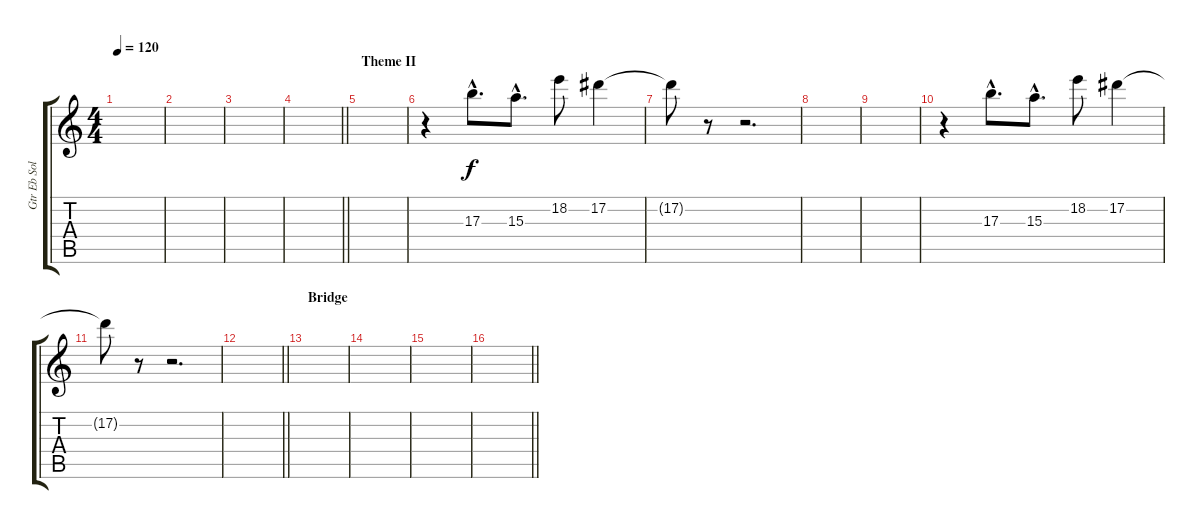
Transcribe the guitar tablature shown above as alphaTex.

\track ("Gtr Eb Solo I" "Gtr Eb Sol") {instrument overdrivenguitar}
\staff {score tabs}
\tuning (Eb4 Bb3 Gb3 Db3 Ab2 Eb2) {hide}
\ts (4 4)
\tempo 120
\clef g2
\ks c
|
|
|
\barLineRight lightlight
|
\section ("" "Theme II")
|
r.4 17.3{hac}.8{d} 15.3{hac}.8{d} 18.2.8 17.2.4 |
17.2{t}.8 r.8 r.2{d} |
|
|
r.4 17.3{hac}.8{d} 15.3{hac}.8{d} 18.2.8 17.2.4 |
17.2{t}.8 r.8 r.2{d} |
\barLineRight lightlight
|
\section ("" "Bridge")
|
|
|
\barLineRight lightlight
